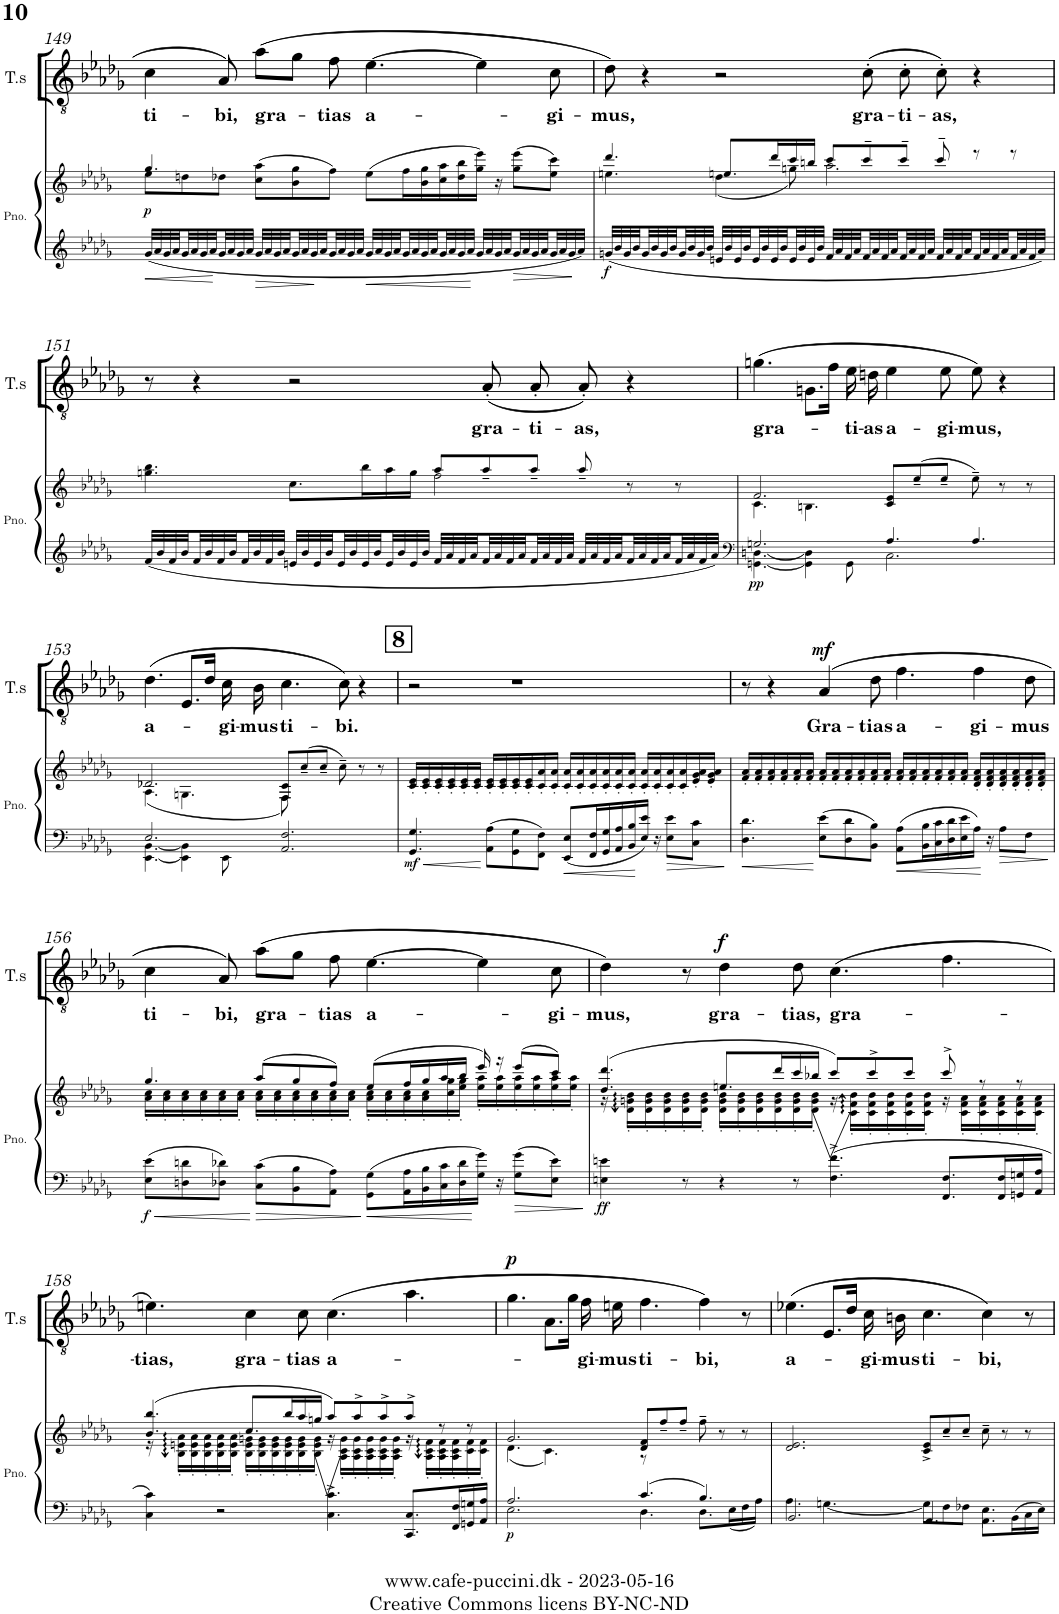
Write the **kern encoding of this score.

**kern	**kern	**dynam	**kern	**text	**dynam
*part2	*part2	*part2	*part1	*part1	*part1
*staff3	*staff2	*staff2/3	*staff1	*staff1	*staff1
*I"Piano	*	*	*I"Tenor solo	*	*
*I'Pno.	*	*	*I'T.s	*	*
!!LO:PB:g=z
*clefG2	*clefG2	*	*clefGv2	*	*
*k[b-e-a-d-g-]	*k[b-e-a-d-g-]	*	*k[b-e-a-d-g-]	*	*
*M12/8	*M12/8	*	*M12/8	*	*
=149	=149	=149	=149	=149	=149
*	*^	*	*	*	*
!	!	!	!LO:DY:b	!	!LO:LY:b	!
32g-/LLL	4.gg-/	8ee-\L	p	4c\	ti-	.
32a-/	.	.	.	.	.	.
32g-/	.	.	.	.	.	.
32a-/	.	.	.	.	.	.
32g-/	.	8ddn\	.	.	.	.
32a-/	.	.	.	.	.	.
32g-/	.	.	.	.	.	.
32a-/	.	.	.	.	.	.
!	!	!	!	!	!LO:LY:b	!
32g-/	.	8dd-X\J	.	8A-/	-bi,	.
32a-/	.	.	.	.	.	.
32g-/	.	.	.	.	.	.
32a-/JJJ	.	.	.	.	.	.
!	!	!	!	!	!LO:LY:b	!
32g-/LLL	(8cc\ 8aa-\L	1ryy	.	(8a-\L	gra-	.
32a-/	.	.	.	.	.	.
32g-/	.	.	.	.	.	.
32a-/	.	.	.	.	.	.
32g-/	8b-\ 8gg-\	.	.	8g-\J	.	.
32a-/	.	.	.	.	.	.
32g-/	.	.	.	.	.	.
32a-/	.	.	.	.	.	.
!	!	!	!	!	!LO:LY:b	!
32g-/	8ff\J)	.	.	8f\	-tias	.
32a-/	.	.	.	.	.	.
32g-/	.	.	.	.	.	.
32a-/JJJ	.	.	.	.	.	.
!	!	!	!	!	!LO:LY:b	!
32g-/LLL	(8ee-\L	.	.	[4.e-\	a-	.
32a-/	.	.	.	.	.	.
32g-/	.	.	.	.	.	.
32a-/	.	.	.	.	.	.
32g-/	16ff\L	.	.	.	.	.
32a-/	.	.	.	.	.	.
32g-/	16b-\ 16gg-\	.	.	.	.	.
32a-/	.	.	.	.	.	.
32g-/	16cc\ 16aa-\	.	.	.	.	.
32a-/	.	.	.	.	.	.
32g-/	16dd-\ 16bb-\	.	.	.	.	.
32a-/JJJ	.	.	.	.	.	.
32g-/LLL	16gg-\ 16eee-\JJ)	.	.	4e-\]	.	.
32a-/	.	.	.	.	.	.
32g-/	16r	.	.	.	.	.
32a-/	.	.	.	.	.	.
32g-/	(8gg-\ 8eee-\L	.	.	.	.	.
32a-/	.	.	.	.	.	.
32g-/	.	.	.	.	.	.
32a-/	.	.	.	.	.	.
!	!	!	!	!	!LO:LY:b	!
32g-/	8ee-\ 8ccc\J)	8ryy	.	8c\	-gi-	.
32a-/	.	.	.	.	.	.
32g-/	.	.	.	.	.	.
32a-/JJJ	.	.	.	.	.	.
=150	=150	=150	=150	=150	=150	=150
!	!	!	!LO:DY:b=2	!	!LO:LY:b	!
32gn/LLL	4.ddd-/	4.een\	f	8d-\)	-mus,	.
32b-/	.	.	.	.	.	.
32g/	.	.	.	.	.	.
32b-/	.	.	.	.	.	.
32g/	.	.	.	4r	.	.
32b-/	.	.	.	.	.	.
32g/	.	.	.	.	.	.
32b-/	.	.	.	.	.	.
32g/	.	.	.	.	.	.
32b-/	.	.	.	.	.	.
32g/	.	.	.	.	.	.
32b-/JJJ	.	.	.	.	.	.
32en/LLL	8.een/L	(4dd-\	.	2r	.	.
32b-/	.	.	.	.	.	.
32e/	.	.	.	.	.	.
32b-/	.	.	.	.	.	.
32e/	.	.	.	.	.	.
32b-/	.	.	.	.	.	.
32e/	16ddd-/L	.	.	.	.	.
32b-/	.	.	.	.	.	.
32e/	16ccc/	8ggn\)	.	.	.	.
32b-/	.	.	.	.	.	.
32e/	16bbn/JJ	.	.	.	.	.
32b-/JJJ	.	.	.	.	.	.
32f/LLL	8ccc/L	2.aa-\	.	.	.	.
32a-/	.	.	.	.	.	.
32f/	.	.	.	.	.	.
32a-/	.	.	.	.	.	.
!	!	!	!	!	!LO:LY:b	!
32f/	8ccc~/	.	.	(8c'\	gra-	.
32a-/	.	.	.	.	.	.
32f/	.	.	.	.	.	.
32a-/	.	.	.	.	.	.
!	!	!	!	!	!LO:LY:b	!
32f/	8ccc~/J	.	.	8c'\	-ti-	.
32a-/	.	.	.	.	.	.
32f/	.	.	.	.	.	.
32a-/JJJ	.	.	.	.	.	.
!	!	!	!	!	!LO:LY:b	!
32f/LLL	8ccc~/	.	.	8c'\)	-as,	.
32a-/	.	.	.	.	.	.
32f/	.	.	.	.	.	.
32a-/	.	.	.	.	.	.
32f/	8r	.	.	4r	.	.
32a-/	.	.	.	.	.	.
32f/	.	.	.	.	.	.
32a-/	.	.	.	.	.	.
32f/	8r	.	.	.	.	.
32a-/	.	.	.	.	.	.
32f/	.	.	.	.	.	.
32a-/JJJ	.	.	.	.	.	.
!!LO:LB:g=z
=151	=151	=151	=151	=151	=151	=151
32f/LLL	4.ggn\ 4.bb-\	2.ryy	.	8r	.	.
32b-/	.	.	.	.	.	.
32f/	.	.	.	.	.	.
32b-/	.	.	.	.	.	.
32f/	.	.	.	4r	.	.
32b-/	.	.	.	.	.	.
32f/	.	.	.	.	.	.
32b-/	.	.	.	.	.	.
32f/	.	.	.	.	.	.
32b-/	.	.	.	.	.	.
32f/	.	.	.	.	.	.
32b-/JJJ	.	.	.	.	.	.
32en/LLL	8.cc\L	.	.	2r	.	.
32b-/	.	.	.	.	.	.
32e/	.	.	.	.	.	.
32b-/	.	.	.	.	.	.
32e/	.	.	.	.	.	.
32b-/	.	.	.	.	.	.
32e/	16bb-\L	.	.	.	.	.
32b-/	.	.	.	.	.	.
32e/	16aa-\	.	.	.	.	.
32b-/	.	.	.	.	.	.
32e/	16gg\JJ	.	.	.	.	.
32b-/JJJ	.	.	.	.	.	.
32f/LLL	8aa-/L	2ff\	.	.	.	.
32a-/	.	.	.	.	.	.
32f/	.	.	.	.	.	.
32a-/	.	.	.	.	.	.
!	!	!	!	!	!LO:LY:b	!
32f/	8aa-~</	.	.	(8A-'/	gra-	.
32a-/	.	.	.	.	.	.
32f/	.	.	.	.	.	.
32a-/	.	.	.	.	.	.
!	!	!	!	!	!LO:LY:b	!
32f/	8aa-~</J	.	.	8A-'/	-ti-	.
32a-/	.	.	.	.	.	.
32f/	.	.	.	.	.	.
32a-/JJJ	.	.	.	.	.	.
!	!	!	!	!	!LO:LY:b	!
32f/LLL	8aa-~</	.	.	8A-'/)	-as,	.
32a-/	.	.	.	.	.	.
32f/	.	.	.	.	.	.
32a-/	.	.	.	.	.	.
32f/	8r	8ryy	.	4r	.	.
32a-/	.	.	.	.	.	.
32f/	.	.	.	.	.	.
32a-/	.	.	.	.	.	.
32f/	8r	8ryy	.	.	.	.
32a-/	.	.	.	.	.	.
32f/	.	.	.	.	.	.
32a-/JJJ	.	.	.	.	.	.
=152	=152	=152	=152	=152	=152	=152
*clefF4	*	*	*	*	*	*
*^	*	*	*	*	*	*
!	!	!	!	!LO:DY:b=2	!	!LO:LY:b	!
2.Gn/	[4.GGn\ [4.Dn\	2.f/	4.c\	pp	(4.gn\	gra-	.
.	4GG\] 4D\]	.	4.Bn\	.	8.Gn\L	.	.
.	.	.	.	.	16f\Jk	.	.
!	!	!	!	!	!	!LO:LY:b	!
.	8GG\	.	.	.	16e-\	-ti-	.
!	!	!	!	!	!	!LO:LY:b	!
.	.	.	.	.	16dn\	-as	.
!	!	!	!	!	!	!LO:LY:b	!
4.A-/	2.C\	8c/ 8e-/L	8ryy	.	4e-\	a-	.
.	.	(8ee-~/	8ryy	.	.	.	.
!	!	!	!	!	!	!LO:LY:b	!
.	.	8ee-~/J	2ryy	.	8e-\	-gi-	.
!	!	!	!	!	!	!LO:LY:b	!
4.A-/	.	8ee-~\)	.	.	8e-\)	-mus,	.
.	.	8r	.	.	4r	.	.
.	.	8r	.	.	.	.	.
!!LO:LB:g=z
=153	=153	=153	=153	=153	=153	=153	=153
!	!	!	!	!	!	!LO:LY:b	!
2.E-/	[4.EE-\ [4.BB-\	2.d-X/	(4.A-\	.	(4.d-\	a-	.
.	4EE-\] 4BB-\]	.	4.Gn\	.	8.E-/L	.	.
.	.	.	.	.	16d-/Jk	.	.
!	!	!	!	!	!	!LO:LY:b	!
.	8EE-\	.	.	.	16c\	-gi-	.
!	!	!	!	!	!	!LO:LY:b	!
.	.	.	.	.	16B-\	-mus	.
!	!	!	!	!	!	!LO:LY:b	!
2.AA-/ 2.F/	2.ryy	8F/ 8c/L	8F\)	.	4.c\	ti-	.
.	.	(8cc~/	8ryy	.	.	.	.
.	.	8cc~/J	2ryy	.	.	.	.
!	!	!	!	!	!	!LO:LY:b	!
.	.	8cc~\)	.	.	8c\)	-bi.	.
.	.	8r	.	.	4r	.	.
.	.	8r	.	.	.	.	.
*v	*v	*	*	*	*	*	*
*	*v	*v	*	*	*	*
!!LO:REH:place=s1:a:B:cj:fs=14:t=8
=154	=154	=154	=154	=154	=154
!	!	!LO:DY:b=2	!	!	!
4.GG-/ 4.G-/	16c/' 16e-/'LL	mf	2r	.	.
.	16c/' 16e-/'	.	.	.	.
.	16c/' 16e-/'	.	.	.	.
.	16c/' 16e-/'	.	.	.	.
.	16c/' 16e-/'	.	.	.	.
.	16c/' 16e-/'JJ	.	.	.	.
8AA-\ 8A-\L	16c/' 16e-/'LL	.	.	.	.
.	16c/' 16e-/'	.	.	.	.
8GG-\ 8G-\	16c/' 16e-/'	.	1r	.	.
.	16c/' 16e-/'	.	.	.	.
8FF\ 8F\J	16c/' 16a-/'	.	.	.	.
.	16c/' 16a-/'JJ	.	.	.	.
8EE-/ 8E-/L	16c/' 16a-/'LL	.	.	.	.
.	16c/' 16a-/'	.	.	.	.
16FF/ 16F/L	16c/' 16a-/'	.	.	.	.
16GG-/ 16G-/	16c/' 16a-/'	.	.	.	.
16AA-/ 16A-/	16c/' 16a-/'	.	.	.	.
16BB-/ 16B-/	16c/' 16a-/'JJ	.	.	.	.
16E-/ 16e-/JJ	16c/' 16a-/'LL	.	.	.	.
16r	16c/' 16a-/'	.	.	.	.
8E-\ 8e-\L	16c/' 16a-/'	.	.	.	.
.	16c/' 16a-/'	.	.	.	.
8C\ 8c\J	16e-/' 16g-/' 16a-/'	.	.	.	.
.	16e-/' 16g-/' 16a-/'JJ	.	.	.	.
=155	=155	=155	=155	=155	=155
4.D-\ 4.d-\	16f/' 16a-/'LL	.	8r	.	.
.	16f/' 16a-/'	.	.	.	.
.	16f/' 16a-/'	.	4r	.	.
.	16f/' 16a-/'	.	.	.	.
.	16f/' 16a-/'	.	.	.	.
.	16f/' 16a-/'JJ	.	.	.	.
!	!	!	!	!LO:LY:b	!LO:DY:a
8E-\ 8e-\L	16f/' 16a-/'LL	.	(4A-/	Gra-	mf
.	16f/' 16a-/'	.	.	.	.
8D-\ 8d-\	16f/' 16a-/'	.	.	.	.
.	16f/' 16a-/'	.	.	.	.
!	!	!	!	!LO:LY:b	!
8BB-\ 8B-\J	16f/' 16a-/'	.	8d-\	-tias	.
.	16f/' 16a-/'JJ	.	.	.	.
!	!	!	!	!LO:LY:b	!
8AA-\ 8A-\L	16f/' 16a-/'LL	.	4.f\	a-	.
.	16f/' 16a-/'	.	.	.	.
16BB-\ 16B-\L	16f/' 16a-/'	.	.	.	.
16C\ 16c\	16f/' 16a-/'	.	.	.	.
16D-\ 16d-\	16f/' 16a-/'	.	.	.	.
16E-\ 16e-\	16f/' 16a-/'JJ	.	.	.	.
!	!	!	!	!LO:LY:b	!
16A-\JJ	16d-/' 16f/' 16a-/'LL	.	4f\	-gi-	.
16r	16d-/' 16f/' 16a-/'	.	.	.	.
8A-\L	16d-/' 16f/' 16a-/'	.	.	.	.
.	16d-/' 16f/' 16a-/'	.	.	.	.
!	!	!	!	!LO:LY:b	!
8F\J	16d-/' 16f/' 16a-/'	.	8d-\	-mus	.
.	16d-/' 16f/' 16a-/'JJ	.	.	.	.
!!LO:LB:g=z
=156	=156	=156	=156	=156	=156
*	*^	*	*	*	*
!	!	!	!LO:DY:b=2	!	!LO:LY:b	!
8E-\ 8e-\L	4.gg-/	16a-\' 16cc\'LL	f	4c\	ti-	.
.	.	16a-\' 16cc\'	.	.	.	.
8Dn\ 8dn\	.	16a-\' 16cc\'	.	.	.	.
.	.	16a-\' 16cc\'	.	.	.	.
!	!	!	!	!	!LO:LY:b	!
8D-X\ 8d-X\J	.	16a-\' 16cc\'	.	8A-/)	-bi,	.
.	.	16a-\' 16cc\'JJ	.	.	.	.
!	!	!	!	!	!LO:LY:b	!
8C\ 8c\L	(8aa-/L	16a-\' 16cc\'LL	.	(8a-\L	gra-	.
.	.	16a-\' 16cc\'	.	.	.	.
8BB-\ 8B-\	8gg-/	16a-\' 16cc\'	.	8g-\J	.	.
.	.	16a-\' 16cc\'	.	.	.	.
!	!	!	!	!	!LO:LY:b	!
8AA-\ 8A-\J	8ff/J)	16a-\' 16cc\'	.	8f\	-tias	.
.	.	16a-\' 16cc\'JJ	.	.	.	.
!	!	!	!	!	!LO:LY:b	!
8GG-\ 8G-\L	(8ee-/L	16a-\' 16cc\'LL	.	[4.e-\	a-	.
.	.	16a-\' 16cc\'	.	.	.	.
16AA-\ 16A-\L	16ff/L	16a-\' 16cc\'	.	.	.	.
16BB-\ 16B-\	16gg-/	16a-\' 16cc\'	.	.	.	.
16C\ 16c\	16aa-/	16cc\' 16gg-\'	.	.	.	.
16D-\ 16d-\	16bb-/JJ	16ee-\' 16gg-\'JJ	.	.	.	.
16G-\ 16g-\JJ	16eee-/)	16ee-\' 16aa-\'LL	.	4e-\]	.	.
16r	16r	16ee-\' 16aa-\'	.	.	.	.
8G-\ 8g-\L	(8eee-/L	16ee-\' 16aa-\'	.	.	.	.
.	.	16ee-\' 16aa-\'	.	.	.	.
!	!	!	!	!	!LO:LY:b	!
8E-\ 8e-\J	8ccc/J)	16ee-\' 16aa-\'	.	8c\	-gi-	.
.	.	16ee-\' 16aa-\'JJ	.	.	.	.
=157	=157	=157	=157	=157	=157	=157
!	!	!	!LO:DY:b=2	!	!LO:LY:b	!
4En\ 4en\	(4.dd-/ 4.ddd-/	16r	ff	4d-\)	-mus,	.
.	.	16d-\' 16gn\' 16b-\'LL	.	.	.	.
.	.	16d-\' 16g\' 16b-\'	.	.	.	.
.	.	16d-\' 16g\' 16b-\'	.	.	.	.
8r	.	16d-\' 16g\' 16b-\'	.	8r	.	.
.	.	16d-\' 16g\' 16b-\'JJ	.	.	.	.
!	!	!	!	!	!LO:LY:b	!LO:DY:a
4r	8.een/L	16d-\' 16g\' 16b-\'LL	.	4d-\	gra-	f
.	.	16d-\' 16g\' 16b-\'	.	.	.	.
.	.	16d-\' 16g\' 16b-\'	.	.	.	.
.	16ddd-/L	16d-\' 16g\' 16b-\'	.	.	.	.
!	!	!	!	!	!LO:LY:b	!
8r	16ccc/	16d-\' 16g\' 16b-\'	.	8d-\	-tias,	.
.	16bb-X/JJ	16d-\' 16g\' 16b-\'JJ	.	.	.	.
!	!	!	!	!	!LO:LY:b	!
4.F\^ 4.f\^	8ccc/L)	16r	.	(4.c\	gra-	.
.	.	16c\' 16f\' 16b-\'LL	.	.	.	.
.	8ccc^/	16c\' 16f\' 16b-\'	.	.	.	.
.	.	16c\' 16f\' 16b-\'	.	.	.	.
.	8ccc/J	16c\' 16f\' 16b-\'	.	.	.	.
.	.	16c\' 16f\' 16b-\'JJ	.	.	.	.
8.FF/ 8.F/L	8ccc^/	16r	.	4.f\	.	.
.	.	16c\' 16f\' 16a-\'LL	.	.	.	.
.	8r	16c\' 16f\' 16a-\'	.	.	.	.
16FF/ 16F/L	.	16c\' 16f\' 16a-\'	.	.	.	.
16GGn/ 16Gn/	8r	16c\' 16f\' 16a-\'	.	.	.	.
16AA-/ 16A-/JJ	.	16c\' 16f\' 16a-\'JJ	.	.	.	.
!!LO:LB:g=z
=158	=158	=158	=158	=158	=158	=158
!	!	!	!	!	!LO:LY:b	!
4C\ 4c\	(4.b-/ 4.bb-/	16r	.	4.en\)	-tias,	.
.	.	16B-\' 16en\' 16a-\'LL	.	.	.	.
.	.	16B-\' 16e\' 16a-\'	.	.	.	.
.	.	16B-\' 16e\' 16a-\'	.	.	.	.
2r	.	16B-\' 16e\' 16a-\'	.	.	.	.
.	.	16B-\' 16e\' 16a-\'JJ	.	.	.	.
!	!	!	!	!	!LO:LY:b	!
.	8.cc/L	16B-\' 16e\' 16gn\'LL	.	4c\	gra-	.
.	.	16B-\' 16e\' 16g\'	.	.	.	.
.	.	16B-\' 16e\' 16g\'	.	.	.	.
.	16bb-/L	16B-\' 16e\' 16g\'	.	.	.	.
!	!	!	!	!	!LO:LY:b	!
.	16aa-/	16B-\' 16e\' 16g\'	.	8c\	-tias	.
.	16ggn/JJ	16B-\' 16e\' 16g\'JJ	.	.	.	.
!	!	!	!	!	!LO:LY:b	!
4.C\^ 4.c\^	8aa-/L)	16r	.	(4.c\	a-	.
.	.	16A-\' 16c\' 16g\'LL	.	.	.	.
.	8aa-^/	16A-\' 16c\' 16g\'	.	.	.	.
.	.	16A-\' 16c\' 16g\'	.	.	.	.
.	8aa-^/	16A-\' 16c\' 16g\'	.	.	.	.
.	.	16A-\' 16c\' 16g\'JJ	.	.	.	.
8.CC/ 8.C/L	8aa-^/J	16r	.	4.a-\	.	.
.	.	16A-\' 16c\' 16f\'LL	.	.	.	.
.	8r	16A-\' 16c\' 16f\'	.	.	.	.
16FF/ 16F/L	.	16A-\' 16c\' 16f\'	.	.	.	.
16GGn/ 16Gn/	8r	16c\' 16f\'	.	.	.	.
16AA-/ 16A-/JJ	.	16c\' 16f\'JJ	.	.	.	.
=159	=159	=159	=159	=159	=159	=159
*^	*	*	*	*	*	*
!	!	!	!	!LO:DY:b=2	!	!	!LO:DY:a
2.A-/	2.E-\	2.g-/	(4.d-\	p	4.g-\	.	p
.	.	.	4.c\)	.	8.A-\L	.	.
.	.	.	.	.	16g-\Jk	.	.
!	!	!	!	!	!	!LO:LY:b	!
.	.	.	.	.	16f\	-gi-	.
!	!	!	!	!	!	!LO:LY:b	!
.	.	.	.	.	16en\	-mus	.
!	!	!	!	!	!	!LO:LY:b	!
4.c/	4.D-\	8d-/ 8f/L	8r	.	4.f\	ti-	.
.	.	8ff~/	8ryy	.	.	.	.
.	.	8ff~/J	2ryy	.	.	.	.
!	!	!	!	!	!	!LO:LY:b	!
4.B-/	8.D-\L	8ff~\	.	.	4f\)	-bi,	.
.	.	8r	.	.	.	.	.
.	16E-\L	.	.	.	.	.	.
.	16F\	8r	.	.	8r	.	.
.	16A-\JJ	.	.	.	.	.	.
*	*	*v	*v	*	*	*	*
=160	=160	=160	=160	=160	=160	=160
!	!	!	!	!	!LO:LY:b	!
2.BB-/	4.A-\	2.d-/ 2.e-/	.	(4.e-X\	a-	.
.	[4.Gn\	.	.	8.E-/L	.	.
.	.	.	.	16d-/Jk	.	.
!	!	!	!	!	!LO:LY:b	!
.	.	.	.	16c\	-gi-	.
!	!	!	!	!	!LO:LY:b	!
.	.	.	.	16Bn\	-mus	.
!	!	!	!	!	!LO:LY:b	!
4.AA-/	8G\L]	8c/^ 8e-/^L	.	4.c\	ti-	.
.	8F\	8cc~/	.	.	.	.
.	8F-X\J	8cc~/J	.	.	.	.
!	!	!	!	!	!LO:LY:b	!
8.AA-\L	4.E-\	8cc~\	.	4c\)	-bi,	.
.	.	8r	.	.	.	.
16BB-\L	.	.	.	.	.	.
16C\	.	8r	.	8r	.	.
16E-\JJ	.	.	.	.	.	.
*v	*v	*	*	*	*	*
=	=	=	=	=	=
*-	*-	*-	*-	*-	*-
